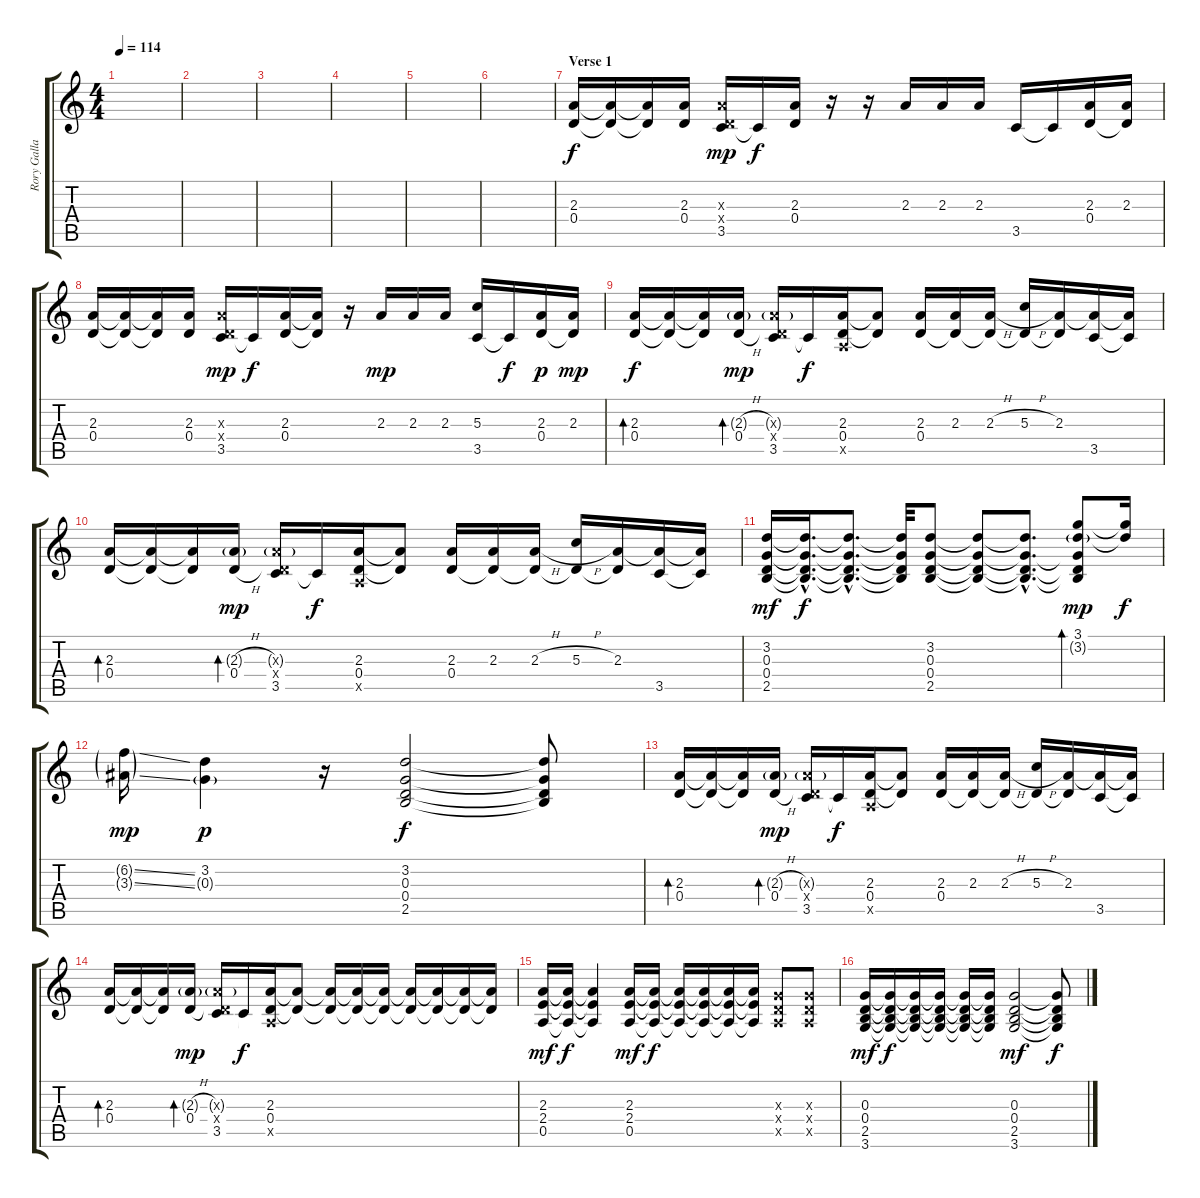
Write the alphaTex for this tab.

\track ("Rory Gallagher (For Sound)" "Rory Galla") {instrument electricguitarclean}
\staff {score tabs}
\tuning (E4 B3 G3 D3 A2 E2) {hide}
\ts (4 4)
\tempo 114
\clef g2
\ks c
|
|
|
|
|
|
\section ("" "Verse 1")
(2.3 0.4).16 (2.3{t} 0.4{t}).16 (2.3{t} 0.4{t}).16 (2.3 0.4).16 (2.3{x} 0.4{x} 3.5).16{dy mp} 3.5{t}.16{dy f} (2.3 0.4).16 r.16 r.16 2.3.16 2.3.16 2.3.16 3.5.16 3.5{t}.16 (2.3 0.4).16 (2.3 0.4{t}).16 |
(2.3 0.4).16 (2.3{t} 0.4{t}).16 (2.3{t} 0.4{t}).16 (2.3 0.4).16 (2.3{x} 0.4{x} 3.5).16{dy mp} 3.5{t}.16{dy f} (2.3 0.4).16 (2.3{t} 0.4{t}).16 r.16 2.3.16{dy mp} 2.3.16 2.3.16 (5.3 3.5).16 3.5{t}.16{dy f} (2.3 0.4).16{dy p} (2.3 0.4{t}).16{dy mp} |
(2.3 0.4).16{bd 60 dy f} (2.3{t} 0.4{t}).16 (2.3{t} 0.4{t}).16 (2.3{h g} 0.4{h}).16{bd 120 dy mp} (2.3{g x} 0.4{x} 3.5).16 3.5{t}.16{dy f} (2.3 0.4 0.5{x}).16 (2.3{t} 0.4{t}).8 (2.3 0.4).16 (2.3 0.4{t}).16 (2.3{h} 0.4{t}).16 (5.3{h} 0.4{t}).16 (2.3 0.4{t}).16 (2.3{t} 3.5).16 (2.3{t} 3.5{t}).16 |
(2.3 0.4).16{bd 60} (2.3{t} 0.4{t}).16 (2.3{t} 0.4{t}).16 (2.3{h g} 0.4{h}).16{bd 120 dy mp} (2.3{g x} 0.4{x} 3.5).16 3.5{t}.16{dy f} (2.3 0.4 0.5{x}).16 (2.3{t} 0.4{t}).8 (2.3 0.4).16 (2.3 0.4{t}).16 (2.3{h} 0.4{t}).16 (5.3{h} 0.4{t}).16 (2.3 0.4{t}).16 (2.3{t} 3.5).16 (2.3{t} 3.5{t}).16 |
(3.2 0.3 0.4 2.5).16{dy mf} (3.2{hac t} 0.3{hac t} 0.4{hac t} 2.5{hac t}).16{d dy f} (3.2{hac t} 0.3{hac t} 0.4{hac t} 2.5{hac t}).8{d} (3.2{t} 0.3{t} 0.4{t} 2.5{t}).32 (3.2 0.3 0.4 2.5).8 (3.2{t} 0.3{t} 0.4{t} 2.5{t}).8 (3.2{hac t} 0.3{hac t} 0.4{hac t} 2.5{hac t}).8{d} (3.1 3.2{g} 0.3{t} 0.4{t} 2.5{t}).8{bd 240 dy mp} (3.1{t} 3.2{t}).16{dy f} |
(6.2{ss g} 3.3{ss g}).16{dy mp} (3.2 0.3{g}).4{dy p} r.16 (3.2 0.3 0.4 2.5).2{dy f} (3.2{t} 0.3{t} 0.4{t} 2.5{t}).8 |
(2.3 0.4).16{bd 60} (2.3{t} 0.4{t}).16 (2.3{t} 0.4{t}).16 (2.3{h g} 0.4{h}).16{bd 120 dy mp} (2.3{g x} 0.4{x} 3.5).16 3.5{t}.16{dy f} (2.3 0.4 0.5{x}).16 (2.3{t} 0.4{t}).8 (2.3 0.4).16 (2.3 0.4{t}).16 (2.3{h} 0.4{t}).16 (5.3{h} 0.4{t}).16 (2.3 0.4{t}).16 (2.3{t} 3.5).16 (2.3{t} 3.5{t}).16 |
(2.3 0.4).16{bd 60} (2.3{t} 0.4{t}).16 (2.3{t} 0.4{t}).16 (2.3{h g} 0.4{h}).16{bd 120 dy mp} (2.3{g x} 0.4{x} 3.5).16 3.5{t}.16{dy f} (2.3 0.4 0.5{x}).16 (2.3{t} 0.4{t}).8 (2.3{t} 0.4{t}).16 (2.3{t} 0.4{t}).16 (2.3{t} 0.4{t}).16 (2.3{t} 0.4{t}).16 (2.3{t} 0.4{t}).16 (2.3{t} 0.4{t}).16 (2.3{t} 0.4{t}).16 |
(2.3 2.4 0.5).16{dy mf} (2.3{t} 2.4{t} 0.5{t}).16{dy f} (2.3{t} 2.4{t} 0.5{t}).4 (2.3 2.4 0.5).16{dy mf} (2.3{t} 2.4{t} 0.5{t}).16{dy f} (2.3{t} 2.4{t} 0.5{t}).16 (2.3{t} 2.4{t} 0.5{t}).16 (2.3{t} 2.4{t} 0.5{t}).16 (2.3{t} 2.4{t} 0.5{t}).16 (0.3{x} 0.4{x} 0.5{x}).8 (0.3{x} 0.4{x} 0.5{x}).8 |
(0.3 0.4 2.5 3.6).16{dy mf} (0.3{t} 0.4{t} 2.5{t} 3.6{t}).16{dy f} (0.3{t} 0.4{t} 2.5{t} 3.6{t}).16 (0.3{t} 0.4{t} 2.5{t} 3.6{t}).16 (0.3{t} 0.4{t} 2.5{t} 3.6{t}).16 (0.3{t} 0.4{t} 2.5{t} 3.6{t}).16 (0.3 0.4 2.5 3.6).2{dy mf} (0.3{t} 0.4{t} 2.5{t} 3.6{t}).8{dy f}
